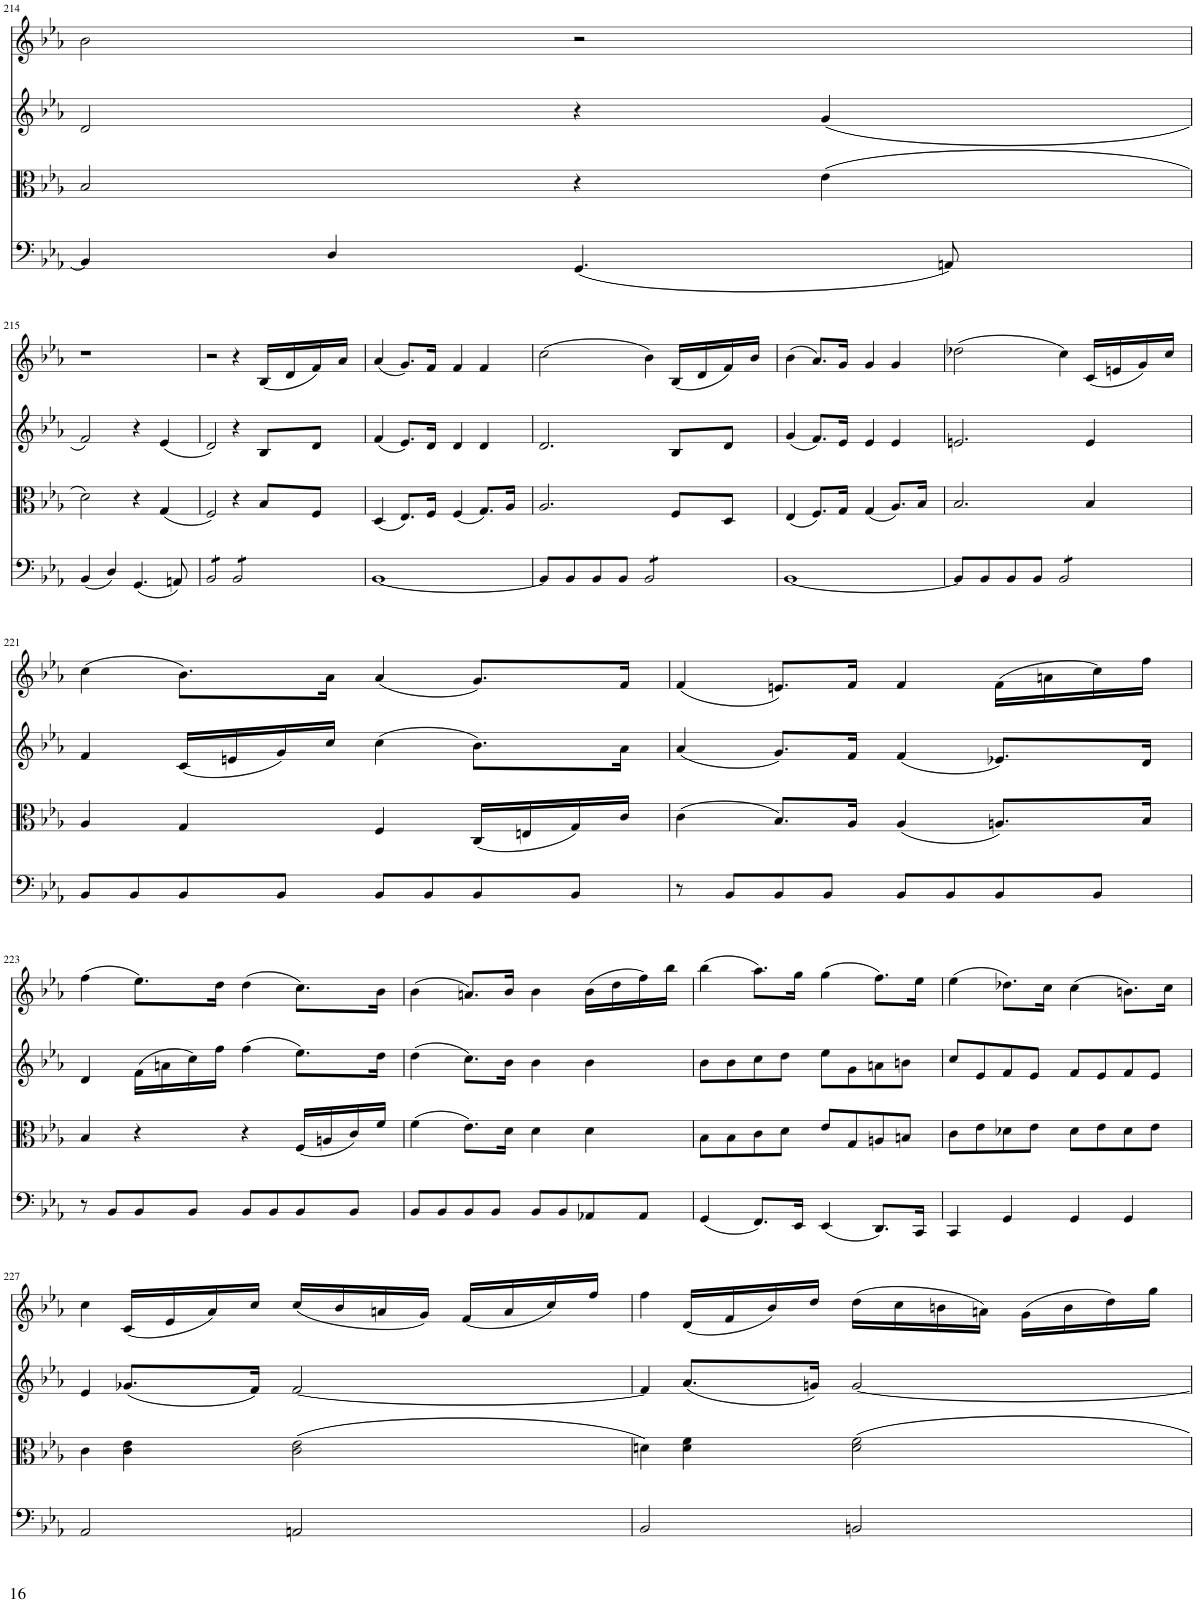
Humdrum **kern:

**kern	**kern	**kern	**kern
*part4	*part3	*part2	*part1
*staff4	*staff3	*staff2	*staff1
*I"Piano	*I"Piano	*I"Piano	*I"Piano
*I'Pno	*I'Pno	*I'Pno	*I'Pno
!!LO:PB:g=z
*clefF4	*clefC3	*clefG2	*clefG2
*k[b-e-a-]	*k[b-e-a-]	*k[b-e-a-]	*k[b-e-a-]
*M4/4	*M4/4	*M4/4	*M4/4
*met(c)	*met(c)	*met(c)	*met(c)
=214	=214	=214	=214
4BB-/]	2B-/	2d/	2b-\
4D/	.	.	.
(4.GG/	4r	4r	2r
.	(4e-\	(4g/	.
8AAn/)	.	.	.
!!LO:LB:g=z
=215	=215	=215	=215
(4BB-/	2d\)	2f/)	1r
4D/)	.	.	.
(4.GG/	4r	4r	.
.	(4G/	(4e-/	.
8AAn/)	.	.	.
=216	=216	=216	=216
*tremolo	*	*	*
8BB-/L	2F/)	2d/)	2r
8BB-/	.	.	.
8BB-/	.	.	.
8BB-/J	.	.	.
8BB-/L	4r	4r	4r
8BB-/	.	.	.
8BB-/	8B-/L	8B-/L	(16B-/LL
.	.	.	16d/
8BB-/J	8F/J	8d/J	16f/)
*Xtremolo	*	*	*
.	.	.	16a-/JJ
=217	=217	=217	=217
[1BB-	(4D/	(4f/	(4a-/
.	8.E-/L)	8.e-/L)	8.g/L)
.	16F/Jk	16d/Jk	16f/Jk
.	(4F/	4d/	4f/
.	8.G/L)	4d/	4f/
.	16A-/Jk	.	.
=218	=218	=218	=218
8BB-/L]	2.A-/	2.d/	(2cc\
8BB-/	.	.	.
8BB-/	.	.	.
8BB-/J	.	.	.
*tremolo	*	*	*
8BB-/L	.	.	4b-\)
8BB-/	.	.	.
8BB-/	8F/L	8B-/L	(16B-/LL
.	.	.	16d/
8BB-/J	8D/J	8d/J	16f/)
*Xtremolo	*	*	*
.	.	.	16b-/JJ
=219	=219	=219	=219
[1BB-	(4E-/	(4g/	(4b-\
.	8.F/L)	8.f/L)	8.a-/L)
.	16G/Jk	16e-/Jk	16g/Jk
.	(4G/	4e-/	4g/
.	8.A-/L)	4e-/	4g/
.	16B-/Jk	.	.
=220	=220	=220	=220
8BB-/L]	2.B-/	2.en/	(2dd-X\
8BB-/	.	.	.
8BB-/	.	.	.
8BB-/J	.	.	.
*tremolo	*	*	*
8BB-/L	.	.	4cc\)
8BB-/	.	.	.
8BB-/	4B-/	4e/	(16c/LL
.	.	.	16en/
8BB-/J	.	.	16g/)
*Xtremolo	*	*	*
.	.	.	16cc/JJ
!!LO:LB:g=z
=221	=221	=221	=221
8BB-/L	4A-/	4f/	(4cc\
8BB-/	.	.	.
8BB-/	4G/	(16c/LL	8.b-\L)
.	.	16en/	.
8BB-/J	.	16g/)	.
.	.	16cc/JJ	16a-\Jk
8BB-/L	4F/	(4cc\	(4a-/
8BB-/	.	.	.
8BB-/	(16C/LL	8.b-\L)	8.g/L)
.	16En/	.	.
8BB-/J	16G/)	.	.
.	16c/JJ	16a-\Jk	16f/Jk
=222	=222	=222	=222
8r	(4c\	(4a-/	(4f/
8BB-/L	.	.	.
8BB-/	8.B-/L)	8.g/L)	8.en/L)
8BB-/J	.	.	.
.	16A-/Jk	16f/Jk	16f/Jk
8BB-/L	(4A-/	(4f/	4f/
8BB-/	.	.	.
8BB-/	8.An/L)	8.e-X/L)	(16f\LL
.	.	.	16an\
8BB-/J	.	.	16cc\)
.	16B-/Jk	16d/Jk	16ff\JJ
!!LO:LB:g=z
=223	=223	=223	=223
8r	4B-/	4d/	(4ff\
8BB-/L	.	.	.
8BB-/	4r	(16f\LL	8.ee-\L)
.	.	16an\	.
8BB-/J	.	16cc\)	.
.	.	16ff\JJ	16dd\Jk
8BB-/L	4r	(4ff\	(4dd\
8BB-/	.	.	.
8BB-/	(16F/LL	8.ee-\L)	8.cc\L)
.	16An/	.	.
8BB-/J	16c/)	.	.
.	16f/JJ	16dd\Jk	16b-\Jk
=224	=224	=224	=224
8BB-/L	(4f\	(4dd\	(4b-\
8BB-/	.	.	.
8BB-/	8.e-\L)	8.cc\L)	8.an/L)
8BB-/J	.	.	.
.	16d\Jk	16b-\Jk	16b-/Jk
8BB-/L	4d\	4b-\	4b-\
8BB-/	.	.	.
8AA-X/	4d\	4b-\	(16b-\LL
.	.	.	16dd\
8AA-/J	.	.	16ff\)
.	.	.	16bb-\JJ
=225	=225	=225	=225
(4GG/	8B-\L	8b-\L	(4bb-\
.	8B-\	8b-\	.
8.FF/L)	8c\	8cc\	8.aa-\L)
.	8d\J	8dd\J	.
16EE-/Jk	.	.	16gg\Jk
(4EE-/	8e-/L	8ee-\L	(4gg\
.	8G/	8g\	.
8.DD/L)	8An/	8an\	8.ff\L)
.	8Bn/J	8bn\J	.
16CC/Jk	.	.	16ee-\Jk
=226	=226	=226	=226
4CC/	8c\L	8cc/L	(4ee-\
.	8e-\	8e-/	.
4GG/	8d-X\	8f/	8.dd-X\L)
.	8e-\J	8e-/J	.
.	.	.	16cc\Jk
4GG/	8d-\L	8f/L	(4cc\
.	8e-\	8e-/	.
4GG/	8d-\	8f/	8.bn\L)
.	8e-\J	8e-/J	.
.	.	.	16cc\Jk
!!LO:LB:g=z
=227	=227	=227	=227
2AA-/	4c\	4e-/	4cc\
.	4c\ 4e-\	(8.g-X/L	(16c/LL
.	.	.	16e-/
.	.	.	16a-/)
.	.	16f/Jk)	16cc/JJ
2AAn/	(2c\ 2e-\	[2f/	(16cc/LL
.	.	.	16b-/
.	.	.	16an/
.	.	.	16g/JJ)
.	.	.	(16f/LL
.	.	.	16a/
.	.	.	16cc/)
.	.	.	16ff/JJ
=228	=228	=228	=228
2BB-/	4dn\)	4f/]	4ff\
.	4d\ 4f\	(8.a-/L	(16d/LL
.	.	.	16f/
.	.	.	16b-/)
.	.	16gn/Jk)	16dd/JJ
2BBn/	2d\ 2f\	[2g/	(16dd\LL
.	.	.	16cc\
.	.	.	16bn\
.	.	.	16an\JJ)
.	.	.	(16g\LL
.	.	.	16b\
.	.	.	16dd\)
.	.	.	16gg\JJ
=	=	=	=
*-	*-	*-	*-
